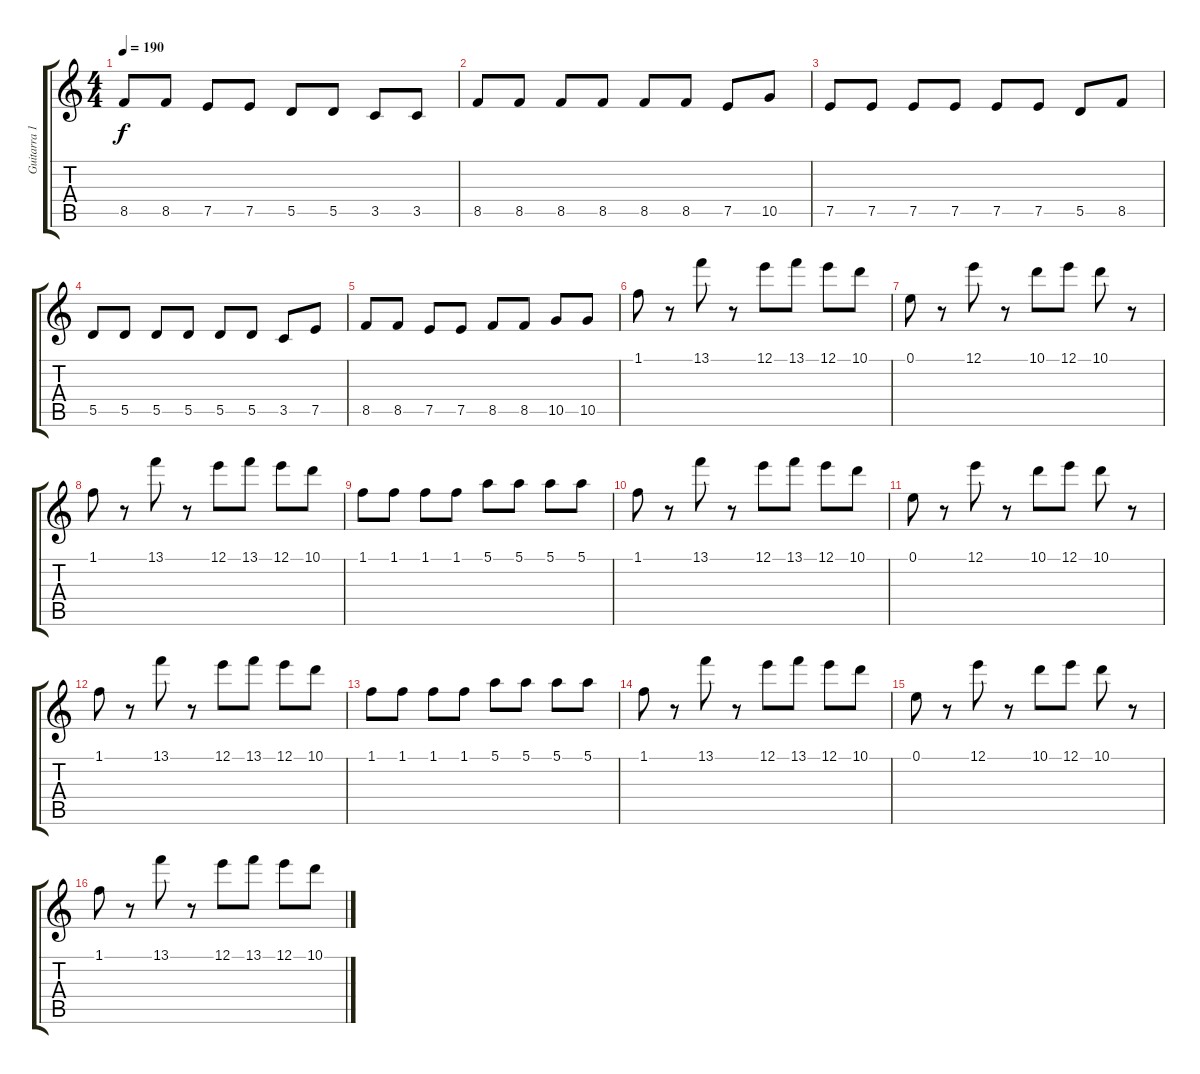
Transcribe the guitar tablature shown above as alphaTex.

\track ("Guitarra 1" "Guitarra 1") {instrument distortionguitar}
\staff {score tabs}
\tuning (E4 B3 G3 D3 A2 E2) {hide}
\ts (4 4)
\tempo 190
\clef g2
\ks c
8.5.8{dy f} 8.5.8 7.5.8 7.5.8 5.5.8 5.5.8 3.5.8 3.5.8 |
8.5.8 8.5.8 8.5.8 8.5.8 8.5.8 8.5.8 7.5.8 10.5.8 |
7.5.8 7.5.8 7.5.8 7.5.8 7.5.8 7.5.8 5.5.8 8.5.8 |
5.5.8 5.5.8 5.5.8 5.5.8 5.5.8 5.5.8 3.5.8 7.5.8 |
8.5.8 8.5.8 7.5.8 7.5.8 8.5.8 8.5.8 10.5.8 10.5.8 |
1.1.8 r.8 13.1.8 r.8 12.1.8 13.1.8 12.1.8 10.1.8 |
0.1.8 r.8 12.1.8 r.8 10.1.8 12.1.8 10.1.8 r.8 |
1.1.8 r.8 13.1.8 r.8 12.1.8 13.1.8 12.1.8 10.1.8 |
1.1.8 1.1.8 1.1.8 1.1.8 5.1.8 5.1.8 5.1.8 5.1.8 |
1.1.8 r.8 13.1.8 r.8 12.1.8 13.1.8 12.1.8 10.1.8 |
0.1.8 r.8 12.1.8 r.8 10.1.8 12.1.8 10.1.8 r.8 |
1.1.8 r.8 13.1.8 r.8 12.1.8 13.1.8 12.1.8 10.1.8 |
1.1.8 1.1.8 1.1.8 1.1.8 5.1.8 5.1.8 5.1.8 5.1.8 |
1.1.8 r.8 13.1.8 r.8 12.1.8 13.1.8 12.1.8 10.1.8 |
0.1.8 r.8 12.1.8 r.8 10.1.8 12.1.8 10.1.8 r.8 |
1.1.8 r.8 13.1.8 r.8 12.1.8 13.1.8 12.1.8 10.1.8
